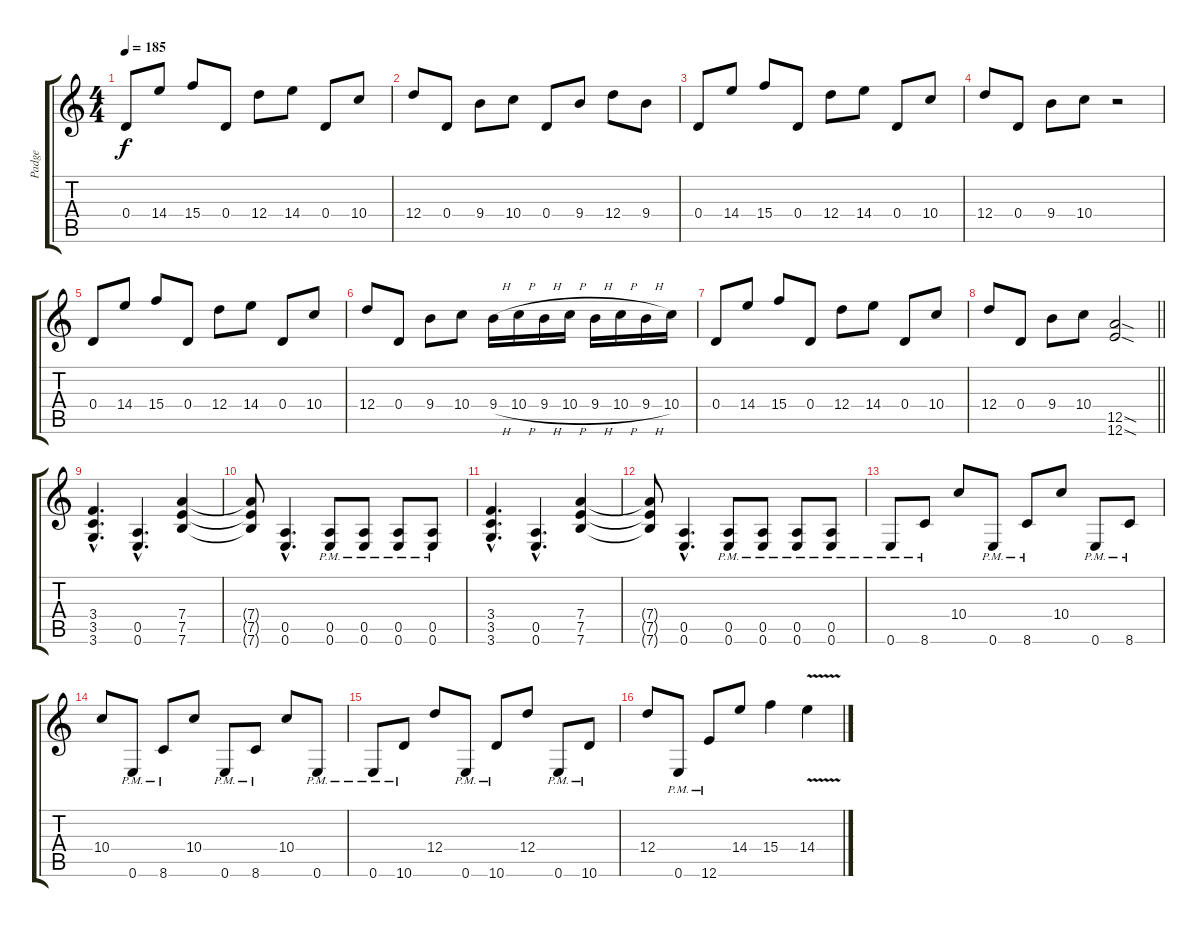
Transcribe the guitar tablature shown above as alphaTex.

\track ("Padge" "Padge") {instrument distortionguitar}
\staff {score tabs}
\tuning (E4 B3 G3 D3 A2 E2) {hide}
\ts (4 4)
\tempo 185
\clef g2
\ks c
0.4.8{dy f} 14.4.8 15.4.8 0.4.8 12.4.8 14.4.8 0.4.8 10.4.8 |
12.4.8 0.4.8 9.4.8 10.4.8 0.4.8 9.4.8 12.4.8 9.4.8 |
0.4.8 14.4.8 15.4.8 0.4.8 12.4.8 14.4.8 0.4.8 10.4.8 |
12.4.8 0.4.8 9.4.8 10.4.8 r.2 |
0.4.8 14.4.8 15.4.8 0.4.8 12.4.8 14.4.8 0.4.8 10.4.8 |
12.4.8 0.4.8 9.4.8 10.4.8 9.4{h}.16 10.4{h}.16 9.4{h}.16 10.4{h}.16 9.4{h}.16 10.4{h}.16 9.4{h}.16 10.4.16 |
0.4.8 14.4.8 15.4.8 0.4.8 12.4.8 14.4.8 0.4.8 10.4.8 |
\barLineRight lightlight
12.4.8 0.4.8 9.4.8 10.4.8 (12.5{sod} 12.6{sod}).2 |
(3.4{hac} 3.5{hac} 3.6{hac}).4{d instrument distortionguitar} (0.5{hac} 0.6{hac}).4{d} (7.4 7.5 7.6).4 |
(7.4{t} 7.5{t} 7.6{t}).8 (0.5{hac} 0.6{hac}).4{d} (0.5{pm} 0.6{pm}).8 (0.5{pm} 0.6{pm}).8 (0.5{pm} 0.6{pm}).8 (0.5{pm} 0.6{pm}).8 |
(3.4{hac} 3.5{hac} 3.6{hac}).4{d instrument distortionguitar} (0.5{hac} 0.6{hac}).4{d} (7.4 7.5 7.6).4 |
(7.4{t} 7.5{t} 7.6{t}).8 (0.5{hac} 0.6{hac}).4{d} (0.5{pm} 0.6{pm}).8 (0.5{pm} 0.6{pm}).8 (0.5{pm} 0.6{pm}).8 (0.5{pm} 0.6{pm}).8 |
0.6{pm}.8 8.6{pm}.8 10.4.8 0.6{pm}.8 8.6{pm}.8 10.4.8 0.6{pm}.8 8.6{pm}.8 |
10.4.8 0.6{pm}.8 8.6{pm}.8 10.4.8 0.6{pm}.8 8.6{pm}.8 10.4.8 0.6{pm}.8 |
0.6{pm}.8 10.6{pm}.8 12.4.8 0.6{pm}.8 10.6{pm}.8 12.4.8 0.6{pm}.8 10.6{pm}.8 |
12.4.8 0.6{pm}.8 12.6{pm}.8 14.4.8 15.4.4 14.4{v}.4
